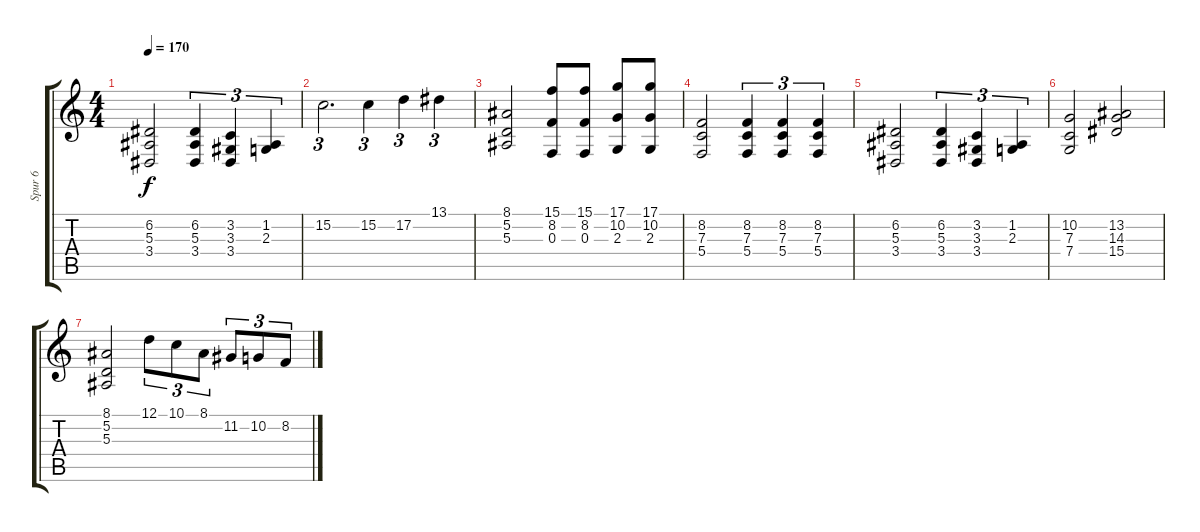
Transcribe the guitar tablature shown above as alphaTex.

\track ("Spur 6" "Spur 6") {instrument choiraahs}
\staff {score tabs}
\tuning (D4 A3 F3 C3 G2 D2) {hide}
\ts (4 4)
\tempo 170
\clef g2
\ks c
(6.2 5.3 3.4).2{dy f} (6.2 5.3 3.4).4{tu (3 2)} (3.2 3.3 3.4).4{tu (3 2)} (1.2 2.3).4{tu (3 2)} |
15.2.2{d tu (3 2)} 15.2.4{tu (3 2)} 17.2.4{tu (3 2)} 13.1.4{tu (3 2)} |
(8.1 5.2 5.3).2 (15.1 8.2 0.3).8 (15.1 8.2 0.3).8 (17.1 10.2 2.3).8 (17.1 10.2 2.3).8 |
(8.2 7.3 5.4).2{instrument trombone} (8.2 7.3 5.4).4{tu (3 2)} (8.2 7.3 5.4).4{tu (3 2)} (8.2 7.3 5.4).4{tu (3 2)} |
(6.2 5.3 3.4).2 (6.2 5.3 3.4).4{tu (3 2)} (3.2 3.3 3.4).4{tu (3 2)} (1.2 2.3).4{tu (3 2)} |
(10.2 7.3 7.4).2 (13.2 14.3 15.4).2 |
(8.1 5.2 5.3).2 12.1.8{tu (3 2)} 10.1.8{tu (3 2)} 8.1.8{tu (3 2)} 11.2.8{tu (3 2)} 10.2.8{tu (3 2)} 8.2.8{tu (3 2)}
